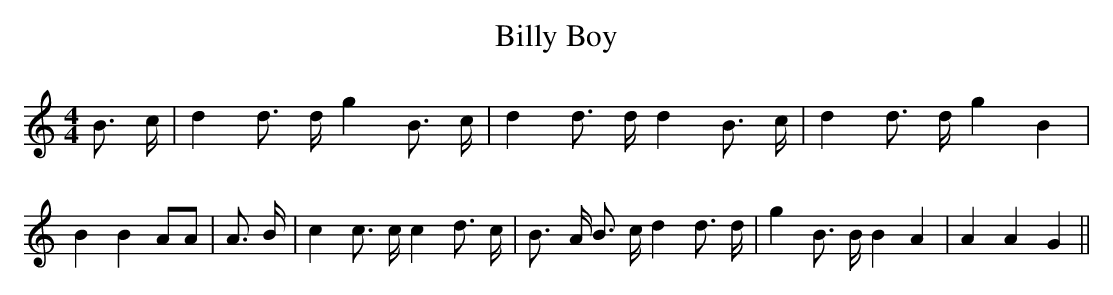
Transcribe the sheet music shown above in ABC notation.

X:1
T:Billy Boy
M:4/4
L:1/4
K:C
 B3/4- c/4| d d3/4 d/4 g B3/4 c/4| d d3/4 d/4 d B3/4- c/4| d d3/4 d/4 g B|\
 B B A/2A/2| A3/4 B/4| c c3/4 c/4 c d3/4 c/4| B3/4- A/4 B3/4 c/4 d d3/4 d/4|\
 g B3/4 B/4 B A| A A G||
